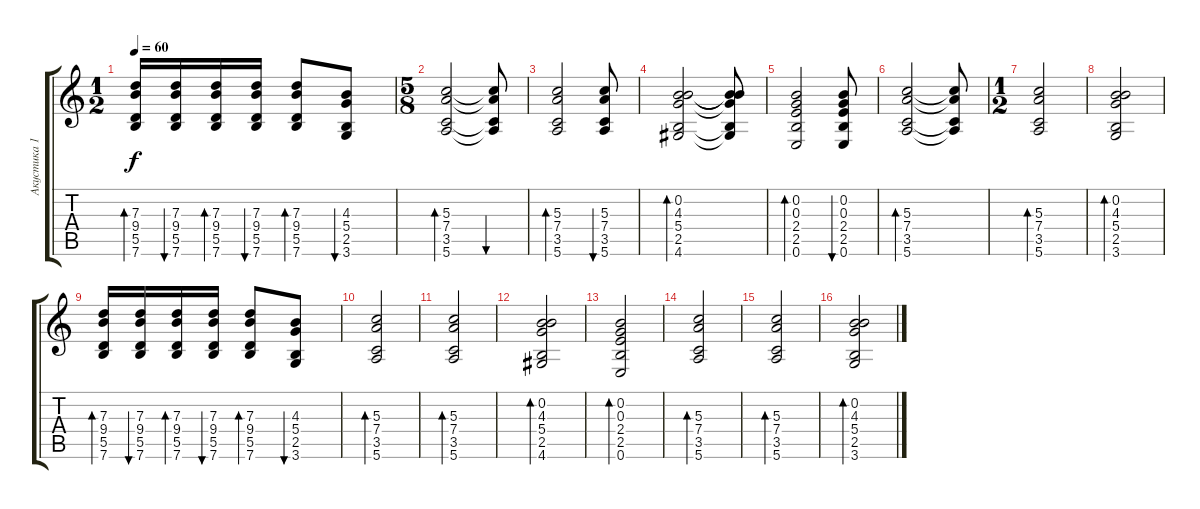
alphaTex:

\track ("Акустика 1" "Акустика 1") {instrument acousticguitarsteel}
\staff {score tabs}
\tuning (E4 B3 G3 D3 A2 E2) {hide}
\ts (1 2)
\tempo 60
\clef g2
\ks c
(7.3 9.4 5.5 7.6).16{bd 60 dy f} (7.3 9.4 5.5 7.6).16{bu 60} (7.3 9.4 5.5 7.6).16{bd 60} (7.3 9.4 5.5 7.6).16{bu 60} (7.3 9.4 5.5 7.6).8{bd 60} (4.3 5.4 2.5 3.6).8{bu 60} |
\ts (5 8)
(5.3 7.4 3.5 5.6).2{bd 120} (5.3{t} 7.4{t} 3.5{t} 5.6{t}).8{bu 60} |
(5.3 7.4 3.5 5.6).2{bd 120} (5.3 7.4 3.5 5.6).8{bu 60} |
(0.2 4.3 5.4 2.5 4.6).2{bd 60} (0.2{t} 4.3{t} 5.4{t} 2.5{t} 4.6{t}).8 |
(0.2 0.3 2.4 2.5 0.6).2{bd 60} (0.2 0.3 2.4 2.5 0.6).8{bu 60} |
(5.3 7.4 3.5 5.6).2{bd 60} (5.3{t} 7.4{t} 3.5{t} 5.6{t}).8 |
\ts (1 2)
(5.3 7.4 3.5 5.6).2{bd 120 balance 16} |
(0.2 4.3 5.4 2.5 3.6).2{bd 60 balance 0} |
(7.3 9.4 5.5 7.6).16{bd 60 balance 8} (7.3 9.4 5.5 7.6).16{bu 60} (7.3 9.4 5.5 7.6).16{bd 60} (7.3 9.4 5.5 7.6).16{bu 60} (7.3 9.4 5.5 7.6).8{bd 60} (4.3 5.4 2.5 3.6).8{bu 60} |
(5.3 7.4 3.5 5.6).2{bd 120 balance 16} |
(5.3 7.4 3.5 5.6).2{bd 120 balance 0} |
(0.2 4.3 5.4 2.5 4.6).2{bd 60 balance 16} |
(0.2 0.3 2.4 2.5 0.6).2{bd 60 balance 0} |
(5.3 7.4 3.5 5.6).2{bd 60 balance 16} |
(5.3 7.4 3.5 5.6).2{bd 120 volume 0 balance 16} |
(0.2 4.3 5.4 2.5 3.6).2{bd 60 balance 0}
